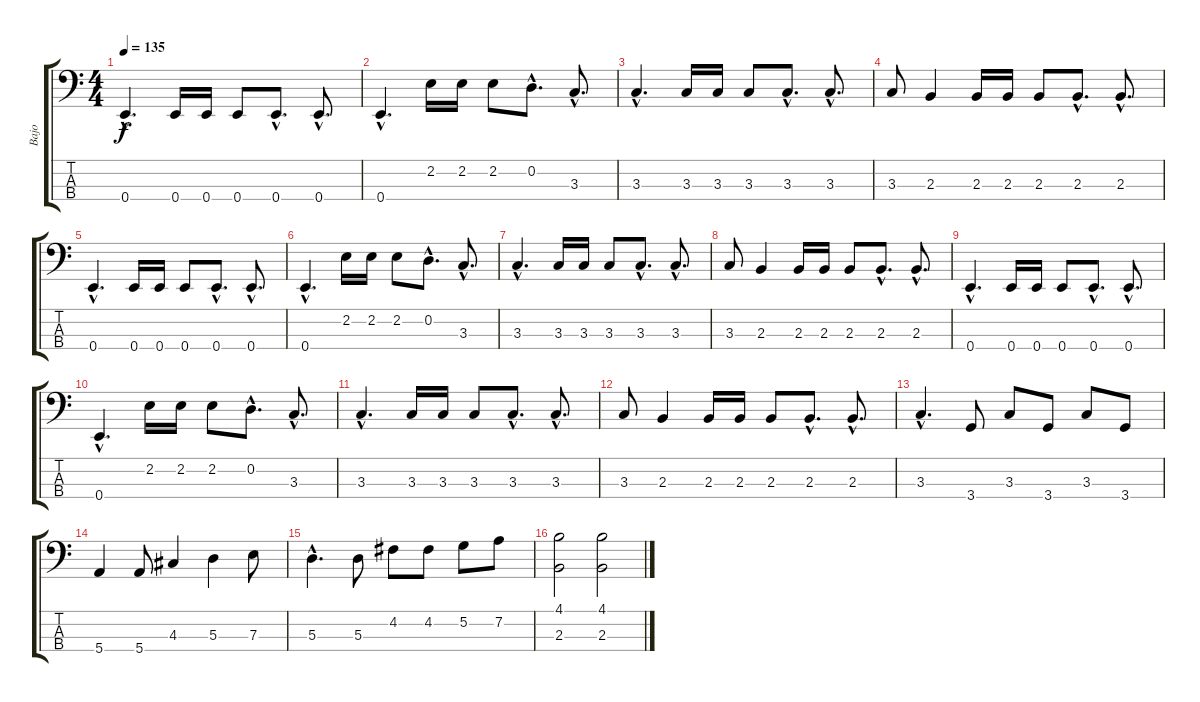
\track ("Bajo" "Bajo") {instrument electricbassfinger}
\staff {score tabs}
\tuning (G2 D2 A1 E1) {hide}
\ts (4 4)
\tempo 135
\clef f4
\ks c
0.4{hac}.4{d dy f} 0.4.16 0.4.16 0.4.8 0.4{hac}.8{d} 0.4{hac}.8{d} |
0.4{hac}.4{d} 2.2.16 2.2.16 2.2.8 0.2{hac}.8{d} 3.3{hac}.8{d} |
3.3{hac}.4{d} 3.3.16 3.3.16 3.3.8 3.3{hac}.8{d} 3.3{hac}.8{d} |
3.3.8 2.3.4 2.3.16 2.3.16 2.3.8 2.3{hac}.8{d} 2.3{hac}.8{d} |
0.4{hac}.4{d} 0.4.16 0.4.16 0.4.8 0.4{hac}.8{d} 0.4{hac}.8{d} |
0.4{hac}.4{d} 2.2.16 2.2.16 2.2.8 0.2{hac}.8{d} 3.3{hac}.8{d} |
3.3{hac}.4{d} 3.3.16 3.3.16 3.3.8 3.3{hac}.8{d} 3.3{hac}.8{d} |
3.3.8 2.3.4 2.3.16 2.3.16 2.3.8 2.3{hac}.8{d} 2.3{hac}.8{d} |
0.4{hac}.4{d} 0.4.16 0.4.16 0.4.8 0.4{hac}.8{d} 0.4{hac}.8{d} |
0.4{hac}.4{d} 2.2.16 2.2.16 2.2.8 0.2{hac}.8{d} 3.3{hac}.8{d} |
3.3{hac}.4{d} 3.3.16 3.3.16 3.3.8 3.3{hac}.8{d} 3.3{hac}.8{d} |
3.3.8 2.3.4 2.3.16 2.3.16 2.3.8 2.3{hac}.8{d} 2.3{hac}.8{d} |
3.3{hac}.4{d} 3.4.8 3.3.8 3.4.8 3.3.8 3.4.8 |
5.4.4 5.4.8 4.3.4 5.3.4 7.3.8 |
5.3{hac}.4{d} 5.3.8 4.2.8 4.2.8 5.2.8 7.2.8 |
(4.1 2.3).2 (4.1 2.3).2
